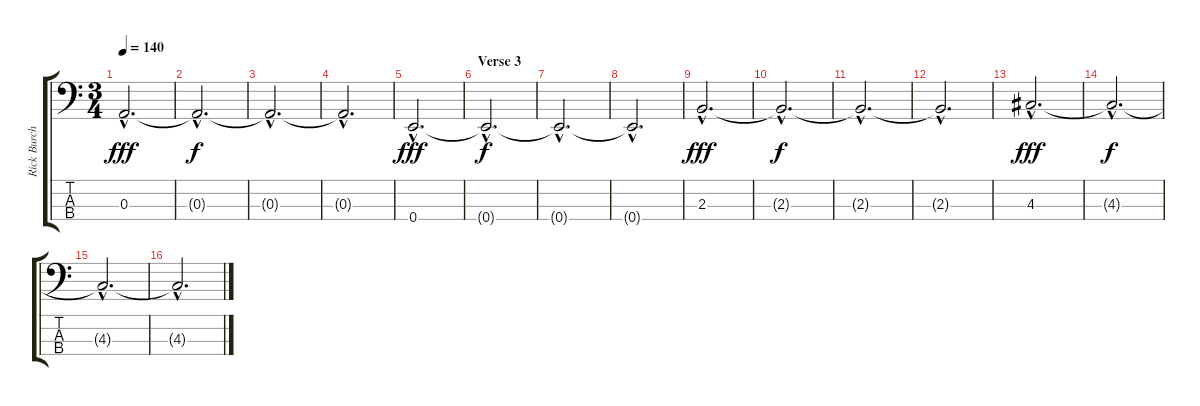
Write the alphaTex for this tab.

\track ("Rick Burch - Bass" "Rick Burch") {instrument electricbasspick}
\staff {score tabs}
\tuning (G2 D2 A1 E1) {hide}
\ts (3 4)
\tempo 140
\clef f4
\ks c
0.3{hac}.2{d dy fff} |
0.3{hac t}.2{d dy f} |
0.3{hac t}.2{d} |
0.3{hac t}.2{d} |
0.4{hac}.2{d dy fff} |
\section ("" "Verse 3")
0.4{hac t}.2{d dy f} |
0.4{hac t}.2{d} |
0.4{hac t}.2{d} |
2.3{hac}.2{d dy fff} |
2.3{hac t}.2{d dy f} |
2.3{hac t}.2{d} |
2.3{hac t}.2{d} |
4.3{hac}.2{d dy fff} |
4.3{hac t}.2{d dy f} |
4.3{hac t}.2{d} |
4.3{hac t}.2{d}
